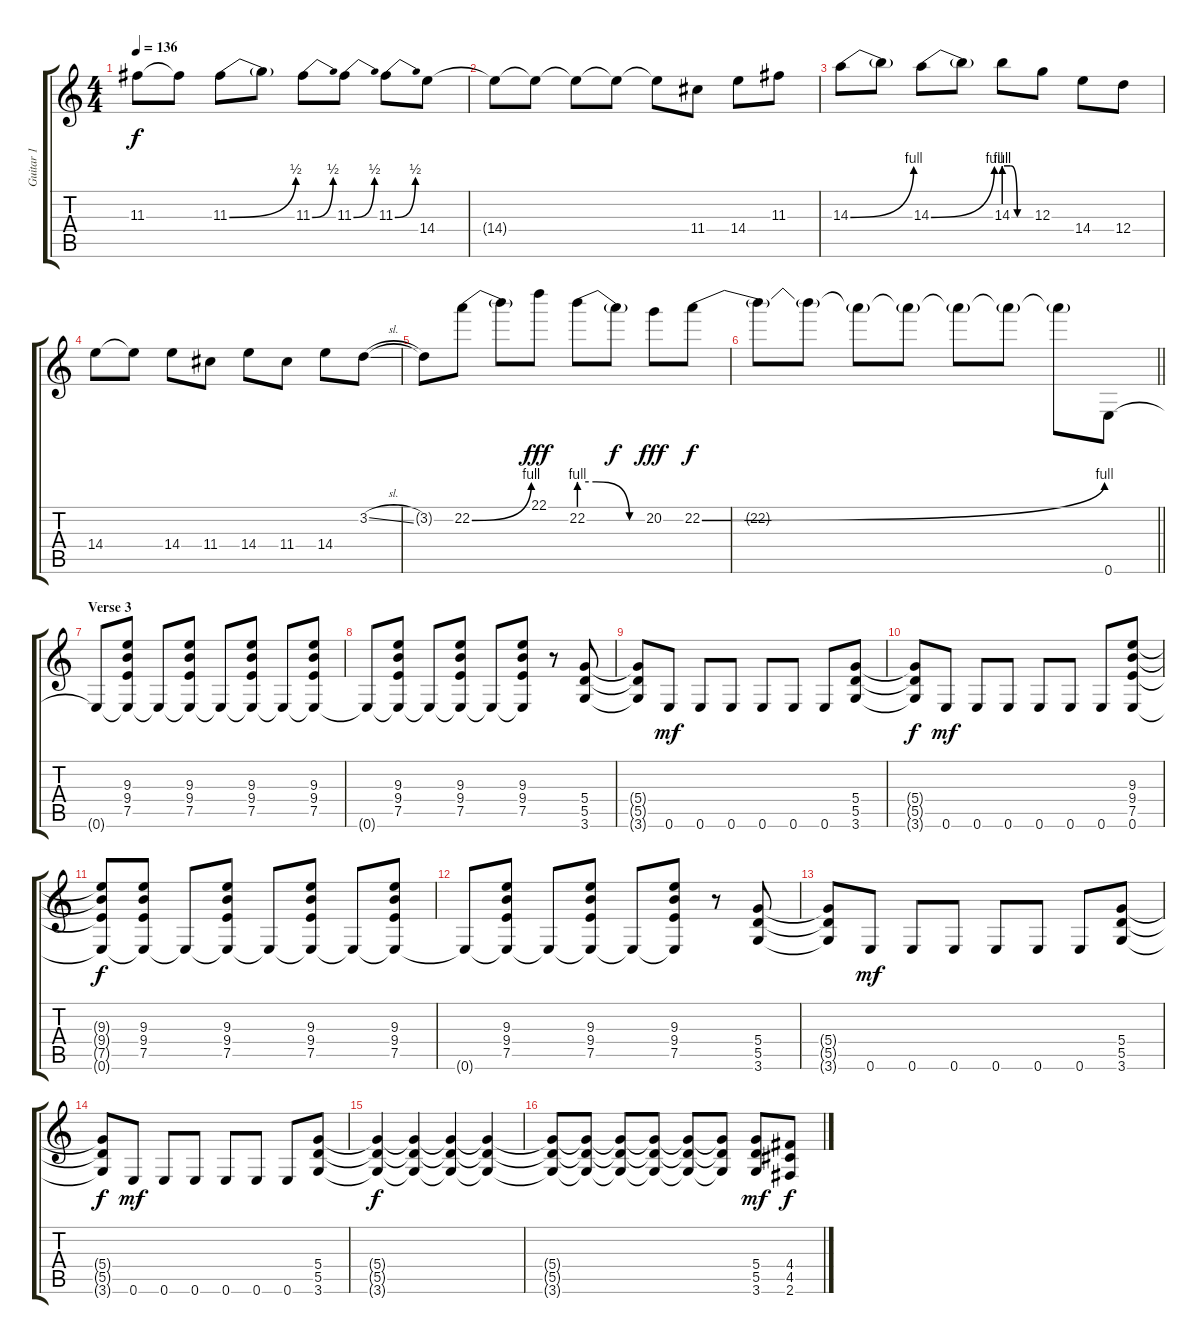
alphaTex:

\track ("Guitar 1" "Guitar 1") {instrument distortionguitar}
\staff {score tabs}
\tuning (E4 B3 G3 D3 A2 E2) {hide}
\ts (4 4)
\tempo 136
\clef g2
\ks c
11.3{t}.8{dy f} 11.3{t}.8 11.3{be (bend 0 0 60 2)}.8 11.3{t}.8 11.3{be (bend 0 0 60 2)}.8 11.3{be (bend 0 0 60 2)}.8 11.3{be (bend 0 0 60 2)}.8 14.4.8 |
14.4{t}.8 14.4{t}.8 14.4{t}.8 14.4{t}.8 14.4{t}.8 11.4.8 14.4.8 11.3.8 |
14.3{be (bend 0 0 60 4)}.8 14.3{t}.8 14.3{be (bend 0 0 60 4)}.8 14.3{t}.8 14.3{be (custom 0 4 15 4 30 0 60 0)}.8 12.3.8 14.4.8 12.4.8 |
14.4.8 14.4{t}.8 14.4.8 11.4.8 14.4.8 11.4.8 14.4.8 3.2{sl}.8 |
3.2{t}.8 22.2{be (bend 0 0 60 4)}.8 22.2{t}.8 22.1.8{dy fff} 22.2{be (custom 0 4 15 4 45 0 60 0)}.8 22.2{t}.8{dy f} 20.2.8{dy fff} 22.2{be (bend 0 0 60 4)}.8{dy f} |
\barLineRight lightlight
22.2{t}.8 22.2{t}.8 22.2{t}.8 22.2{t}.8 22.2{t}.8 22.2{t}.8 22.2{t}.8 0.6.8 |
\section ("" "Verse 3")
0.6{t}.8 (9.3 9.4 7.5 0.6{t}).8 0.6{t}.8 (9.3 9.4 7.5 0.6{t}).8 0.6{t}.8 (9.3 9.4 7.5 0.6{t}).8 0.6{t}.8 (9.3 9.4 7.5 0.6{t}).8 |
0.6{t}.8 (9.3 9.4 7.5 0.6{t}).8 0.6{t}.8 (9.3 9.4 7.5 0.6{t}).8 0.6{t}.8 (9.3 9.4 7.5 0.6{t}).8 r.8 (5.4 5.5 3.6).8 |
(5.4{t} 5.5{t} 3.6{t}).8 0.6.8{dy mf} 0.6.8 0.6.8 0.6.8 0.6.8 0.6.8 (5.4 5.5 3.6).8 |
(5.4{t} 5.5{t} 3.6{t}).8{dy f} 0.6.8{dy mf} 0.6.8 0.6.8 0.6.8 0.6.8 0.6.8 (9.3 9.4 7.5 0.6).8 |
(9.3{t} 9.4{t} 7.5{t} 0.6{t}).8{dy f} (9.3 9.4 7.5 0.6{t}).8 0.6{t}.8 (9.3 9.4 7.5 0.6{t}).8 0.6{t}.8 (9.3 9.4 7.5 0.6{t}).8 0.6{t}.8 (9.3 9.4 7.5 0.6{t}).8 |
0.6{t}.8 (9.3 9.4 7.5 0.6{t}).8 0.6{t}.8 (9.3 9.4 7.5 0.6{t}).8 0.6{t}.8 (9.3 9.4 7.5 0.6{t}).8 r.8 (5.4 5.5 3.6).8 |
(5.4{t} 5.5{t} 3.6{t}).8 0.6.8{dy mf} 0.6.8 0.6.8 0.6.8 0.6.8 0.6.8 (5.4 5.5 3.6).8 |
(5.4{t} 5.5{t} 3.6{t}).8{dy f} 0.6.8{dy mf} 0.6.8 0.6.8 0.6.8 0.6.8 0.6.8 (5.4 5.5 3.6).8 |
(5.4{t} 5.5{t} 3.6{t}).4{dy f} (5.4{t} 5.5{t} 3.6{t}).4 (5.4{t} 5.5{t} 3.6{t}).4 (5.4{t} 5.5{t} 3.6{t}).4 |
(5.4{t} 5.5{t} 3.6{t}).8 (5.4{t} 5.5{t} 3.6{t}).8 (5.4{t} 5.5{t} 3.6{t}).8 (5.4{t} 5.5{t} 3.6{t}).8 (5.4{t} 5.5{t} 3.6{t}).8 (5.4{t} 5.5{t} 3.6{t}).8 (5.4 5.5 3.6).8{dy mf} (4.4 4.5 2.6).8{dy f}
